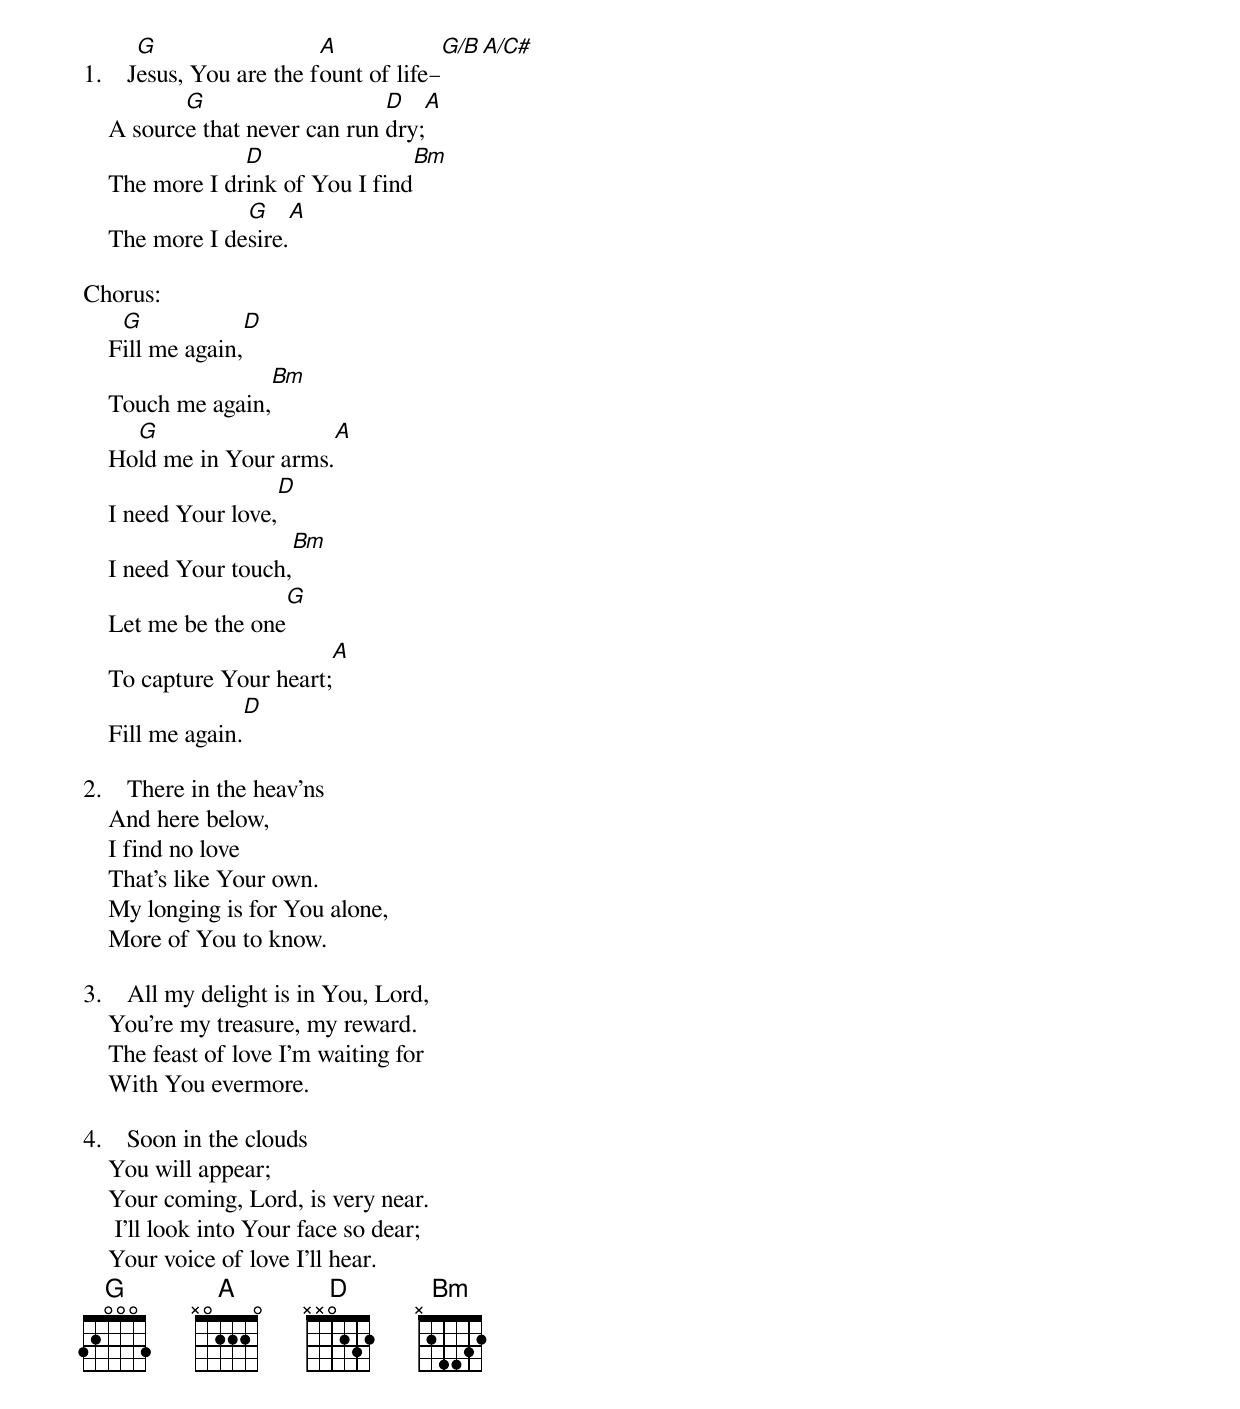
       G                  A            G/B         A/C#
1.    Jesus, You are the fount of life–
           G                    D                          A
    A source that never can run dry;
                 D                           Bm
    The more I drink of You I find
                 G             A
    The more I desire.

Chorus:
     G                D
    Fill me again,
                             Bm
    Touch me again,
      G                                A
    Hold me in Your arms.
                               D
    I need Your love,
                               Bm
    I need Your touch,
                     G
    Let me be the one
                                         A
    To capture Your heart;
                        D
    Fill me again.

2.    There in the heav’ns
    And here below,
    I find no love
    That’s like Your own.
    My longing is for You alone,
    More of You to know.

3.    All my delight is in You, Lord,
    You’re my treasure, my reward.
    The feast of love I’m waiting for
    With You evermore.

4.    Soon in the clouds
    You will appear;
    Your coming, Lord, is very near.
     I’ll look into Your face so dear;
    Your voice of love I’ll hear.
